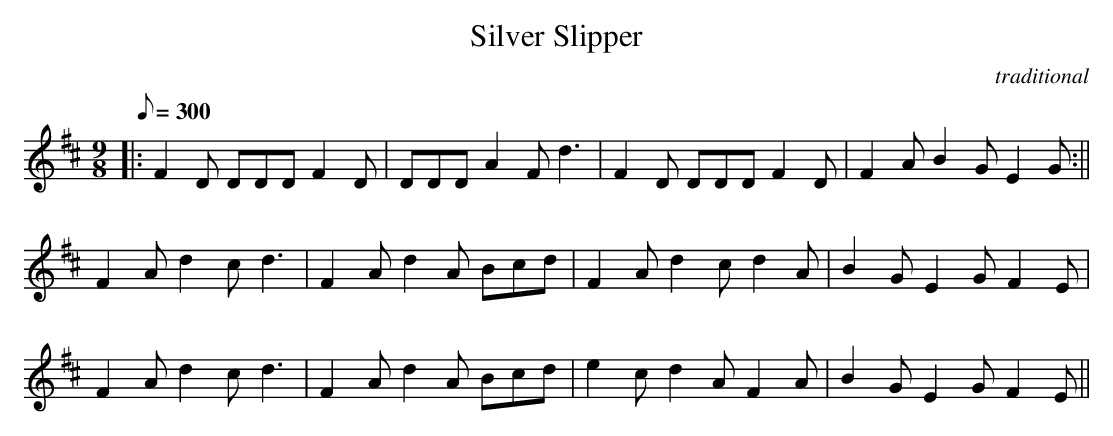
X:1
T:Silver Slipper
M:9/8
L:1/8
Q:300
C:traditional
K:D
||:F2D DDD F2D | DDD A2F d3 | F2D DDD F2D | F2A B2G E2G :||
F2A d2c d3 | F2A d2A Bcd | F2A d2c d2A | B2G E2G F2E |
F2A d2c d3 | F2A d2A Bcd | e2 c d2A F2A | B2G E2G F2E ||
